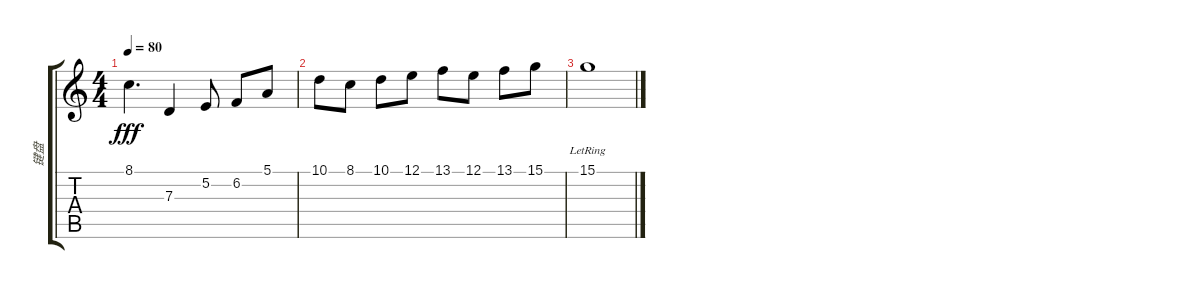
\track ("键盘" "键盘") {instrument stringensemble1}
\staff {score tabs}
\tuning (E4 B3 G3 D3 A2 E2) {hide}
\ts (4 4)
\tempo 80
\clef g2
\ks c
8.1.4{d dy fff} 7.3.4 5.2.8 6.2.8 5.1.8 |
10.1.8 8.1.8 10.1.8 12.1.8 13.1.8 12.1.8 13.1.8 15.1.8 |
15.1{lr}.1
